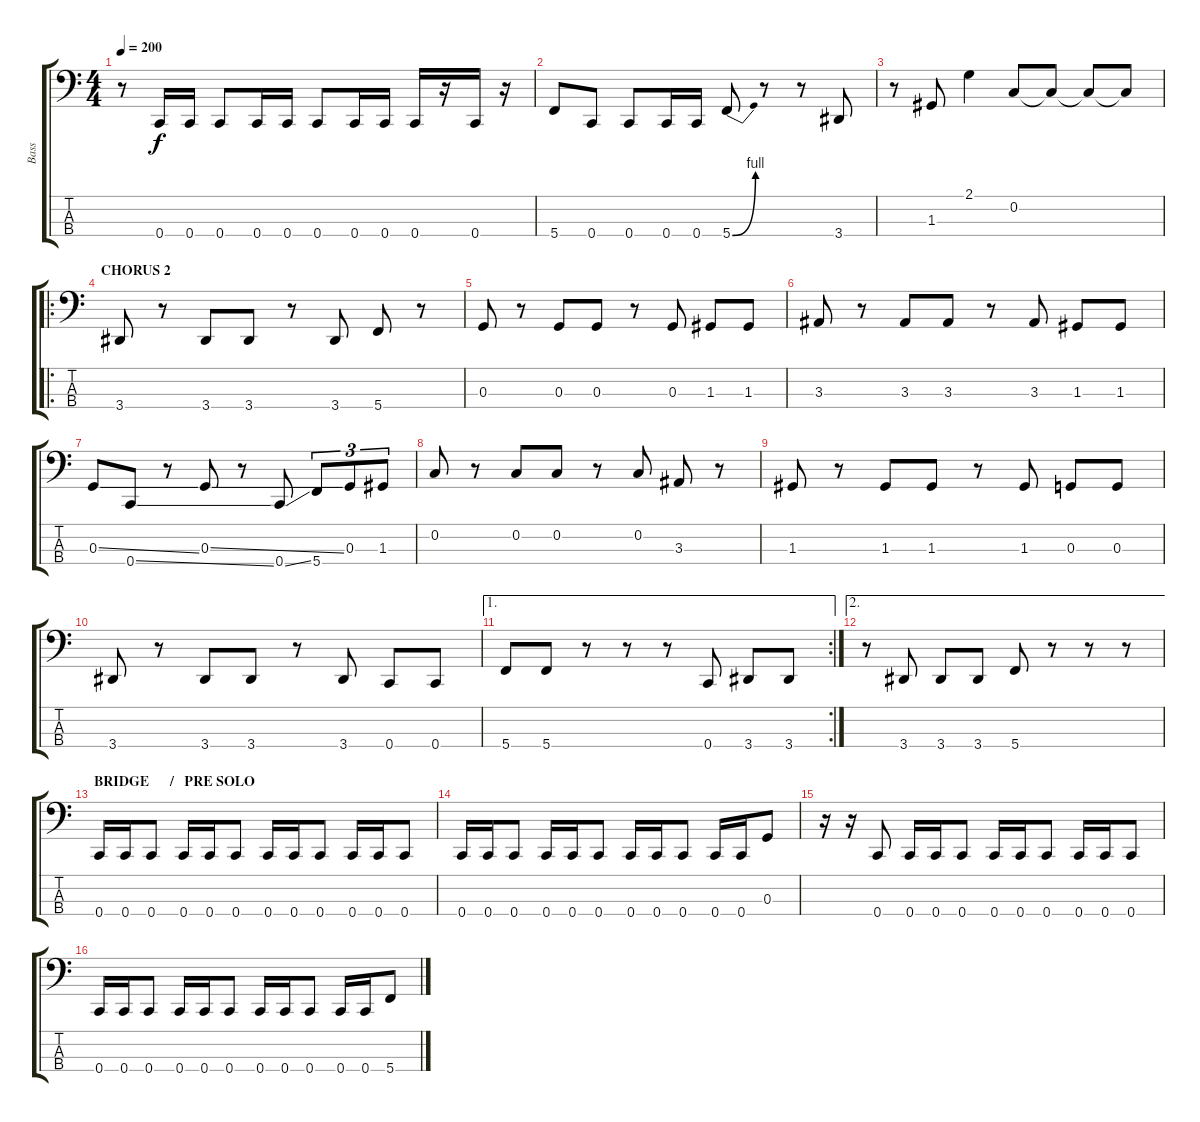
\track ("Bass" "Bass") {instrument electricbassfinger}
\staff {score tabs}
\tuning (F2 C2 G1 C1) {hide}
\ts (4 4)
\tempo 200
\clef f4
\ks c
r.8{dy f} 0.4.16 0.4.16 0.4.8 0.4.16 0.4.16 0.4.8 0.4.16 0.4.16 0.4.16 r.16 0.4.16 r.16 |
5.4.8 0.4.8 0.4.8 0.4.16 0.4.16 5.4{be (bend 0 0 60 4)}.8 r.8 r.8 3.4.8 |
r.8 1.3.8 2.1.4 0.2.8 0.2{t}.8 0.2{t}.8 0.2{t}.8 |
\ro
\section ("" "CHORUS 2")
3.4.8 r.8 3.4.8 3.4.8 r.8 3.4.8 5.4.8 r.8 |
0.3.8 r.8 0.3.8 0.3.8 r.8 0.3.8 1.3.8 1.3.8 |
3.3.8 r.8 3.3.8 3.3.8 r.8 3.3.8 1.3.8 1.3.8 |
0.3{ss}.8 0.4{ss}.8 r.8 0.3{ss}.8 r.8 0.4{ss}.8 5.4.8{tu (3 2)} 0.3.8{tu (3 2)} 1.3.8{tu (3 2)} |
0.2.8 r.8 0.2.8 0.2.8 r.8 0.2.8 3.3.8 r.8 |
1.3.8 r.8 1.3.8 1.3.8 r.8 1.3.8 0.3.8 0.3.8 |
3.4.8 r.8 3.4.8 3.4.8 r.8 3.4.8 0.4.8 0.4.8 |
\ae 1
\rc 2
5.4.8 5.4.8 r.8 r.8 r.8 0.4.8 3.4.8 3.4.8 |
\ae 2
r.8 3.4.8 3.4.8 3.4.8 5.4.8 r.8 r.8 r.8 |
\section ("" "BRIDGE      /   PRE SOLO")
0.4.16 0.4.16 0.4.8 0.4.16 0.4.16 0.4.8 0.4.16 0.4.16 0.4.8 0.4.16 0.4.16 0.4.8 |
0.4.16 0.4.16 0.4.8 0.4.16 0.4.16 0.4.8 0.4.16 0.4.16 0.4.8 0.4.16 0.4.16 0.3.8 |
r.16 r.16 0.4.8 0.4.16 0.4.16 0.4.8 0.4.16 0.4.16 0.4.8 0.4.16 0.4.16 0.4.8 |
0.4.16 0.4.16 0.4.8 0.4.16 0.4.16 0.4.8 0.4.16 0.4.16 0.4.8 0.4.16 0.4.16 5.4.8
